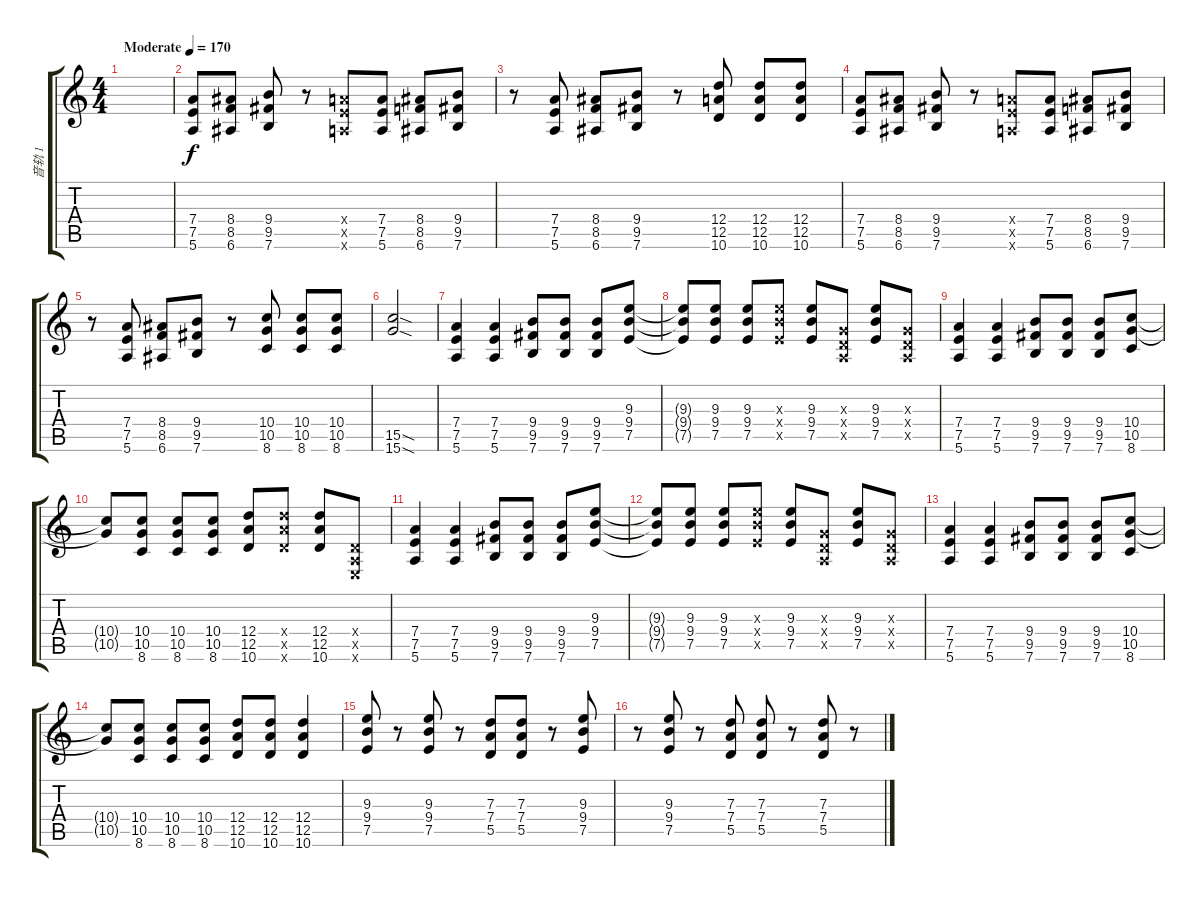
\track ("音轨 1" "音轨 1") {instrument overdrivenguitar}
\staff {score tabs}
\tuning (E4 B3 G3 D3 A2 E2) {hide}
\ts (4 4)
\tempo (170 "Moderate")
\clef g2
\ks c
|
(7.4 7.5 5.6).8 (8.4 8.5 6.6).8 (9.4 9.5 7.6).8 r.8 (7.4{x} 7.5{x} 5.6{x}).8 (7.4 7.5 5.6).8 (8.4 8.5 6.6).8 (9.4 9.5 7.6).8 |
r.8 (7.4 7.5 5.6).8 (8.4 8.5 6.6).8 (9.4 9.5 7.6).8 r.8 (12.4 12.5 10.6).8 (12.4 12.5 10.6).8 (12.4 12.5 10.6).8 |
(7.4 7.5 5.6).8 (8.4 8.5 6.6).8 (9.4 9.5 7.6).8 r.8 (7.4{x} 7.5{x} 5.6{x}).8 (7.4 7.5 5.6).8 (8.4 8.5 6.6).8 (9.4 9.5 7.6).8 |
r.8 (7.4 7.5 5.6).8 (8.4 8.5 6.6).8 (9.4 9.5 7.6).8 r.8 (10.4 10.5 8.6).8 (10.4 10.5 8.6).8 (10.4 10.5 8.6).8 |
(15.5{sod} 15.6{sod}).2 |
(7.4 7.5 5.6).4 (7.4 7.5 5.6).4 (9.4 9.5 7.6).8 (9.4 9.5 7.6).8 (9.4 9.5 7.6).8 (9.3 9.4 7.5).8 |
(9.3{t} 9.4{t} 7.5{t}).8 (9.3 9.4 7.5).8 (9.3 9.4 7.5).8 (9.3{x} 9.4{x} 7.5{x}).8 (9.3 9.4 7.5).8 (0.3{x} 0.4{x} 0.5{x}).8 (9.3 9.4 7.5).8 (0.3{x} 0.4{x} 0.5{x}).8 |
(7.4 7.5 5.6).4 (7.4 7.5 5.6).4 (9.4 9.5 7.6).8 (9.4 9.5 7.6).8 (9.4 9.5 7.6).8 (10.4 10.5 8.6).8 |
(10.4{t} 10.5{t}).8 (10.4 10.5 8.6).8 (10.4 10.5 8.6).8 (10.4 10.5 8.6).8 (12.4 12.5 10.6).8 (12.4{x} 12.5{x} 10.6{x}).8 (12.4 12.5 10.6).8 (0.4{x} 0.5{x} 0.6{x}).8 |
(7.4 7.5 5.6).4 (7.4 7.5 5.6).4 (9.4 9.5 7.6).8 (9.4 9.5 7.6).8 (9.4 9.5 7.6).8 (9.3 9.4 7.5).8 |
(9.3{t} 9.4{t} 7.5{t}).8 (9.3 9.4 7.5).8 (9.3 9.4 7.5).8 (9.3{x} 9.4{x} 7.5{x}).8 (9.3 9.4 7.5).8 (0.3{x} 0.4{x} 0.5{x}).8 (9.3 9.4 7.5).8 (0.3{x} 0.4{x} 0.5{x}).8 |
(7.4 7.5 5.6).4 (7.4 7.5 5.6).4 (9.4 9.5 7.6).8 (9.4 9.5 7.6).8 (9.4 9.5 7.6).8 (10.4 10.5 8.6).8 |
(10.4{t} 10.5{t}).8 (10.4 10.5 8.6).8 (10.4 10.5 8.6).8 (10.4 10.5 8.6).8 (12.4 12.5 10.6).8 (12.4 12.5 10.6).8 (12.4 12.5 10.6).4 |
(9.3 9.4 7.5).8 r.8 (9.3 9.4 7.5).8 r.8 (7.3 7.4 5.5).8 (7.3 7.4 5.5).8 r.8 (9.3 9.4 7.5).8 |
r.8 (9.3 9.4 7.5).8 r.8 (7.3 7.4 5.5).8 (7.3 7.4 5.5).8 r.8 (7.3 7.4 5.5).8 r.8
